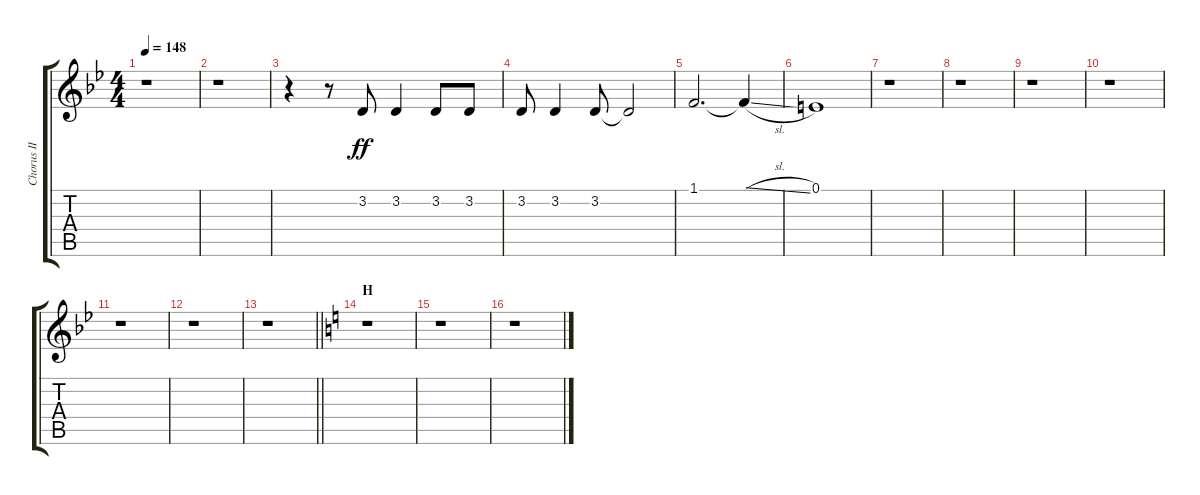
\track ("Chorus II" "Chorus II") {instrument voiceoohs}
\staff {score tabs}
\tuning (E4 B3 G3 D3 A2 E2) {hide}
\ts (4 4)
\tempo 148
\clef g2
\ks bb
r.1{dy ff} |
r.1 |
r.4 r.8 3.2.8 3.2.4 3.2.8 3.2.8 |
3.2.8 3.2.4 3.2.8 3.2{t}.2 |
1.1.2{d} 1.1{sl t}.4 |
0.1.1 |
r.1 |
r.1 |
r.1 |
r.1 |
r.1 |
r.1 |
\barLineRight lightlight
r.1 |
\section ("" "H")
\ks c
r.1 |
r.1 |
r.1
